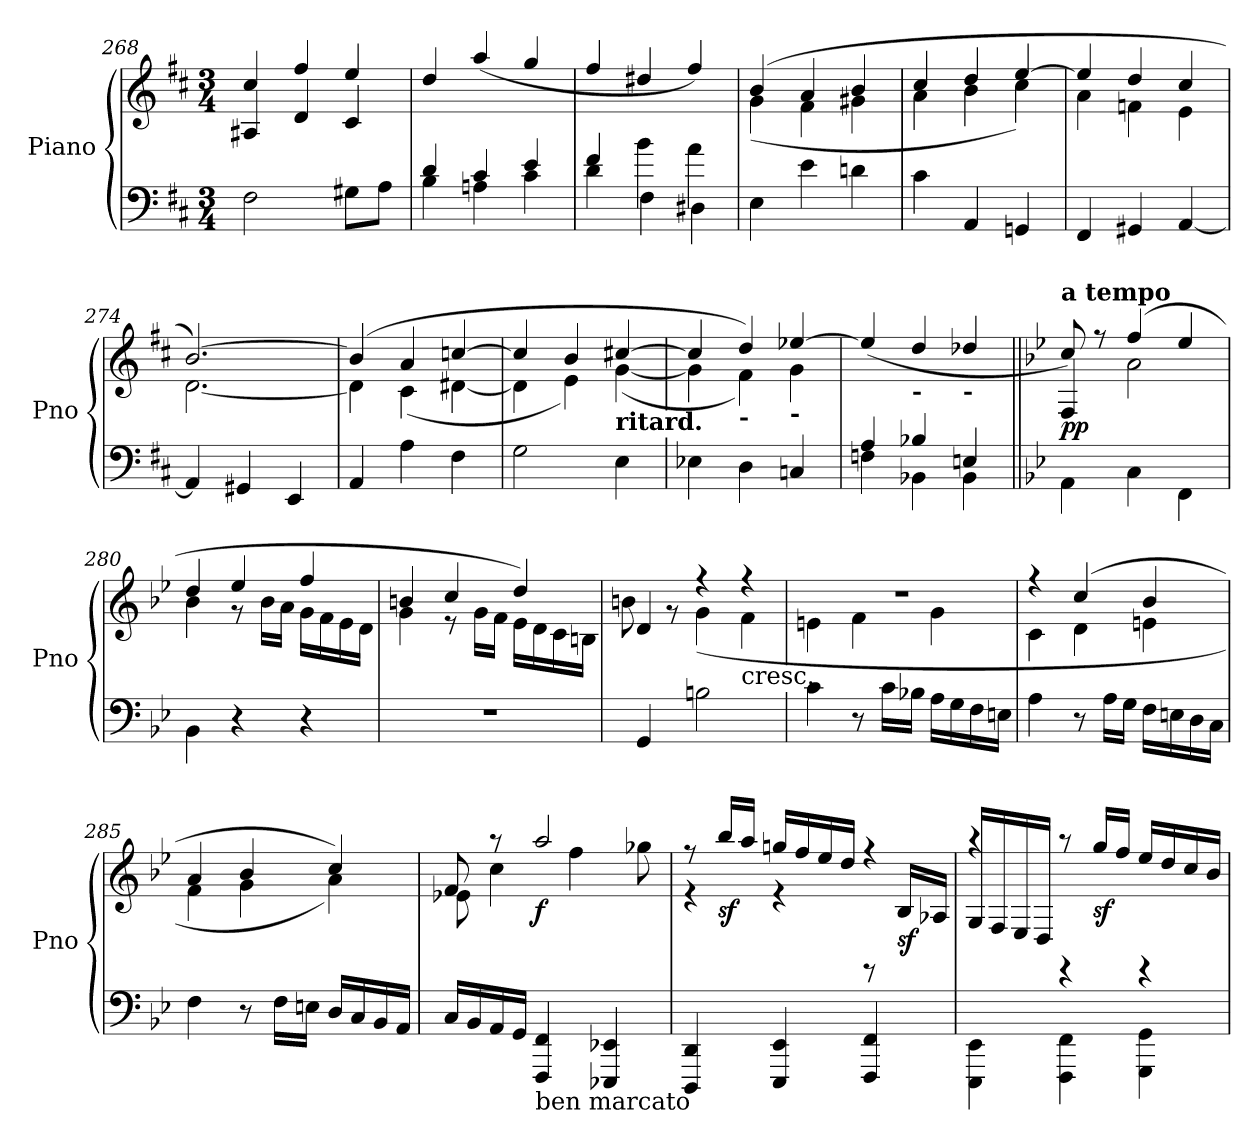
**kern	**kern	**dynam
*part1	*part1	*part1
*staff2	*staff1	*staff1/2
*I"Piano	*	*
*I'Pno	*	*
*clefF4	*clefG2	*
*k[f#c#]	*k[f#c#]	*
*D:	*D:	*
*M3/4	*M3/4	*
=268	=268	=268
*	*^	*
2F#\	4cc#/	4A#X/	.
.	4ff#/	4d/	.
8G#X\L	4ee/	4c#/	.
8A\J	.	.	.
*	*v	*v	*
=269	=269	=269
*^	*	*
4d/	4B\	4dd/	.
4c#/	4An\	(>4aa/	.
4e/	4c#\	4gg/	.
=270	=270	=270	=270
4f#/	4d\	4ff#/	.
4b\	4F#\	4dd#X/	.
4a\	4D#X\	4ff#/)	.
*v	*v	*	*
=271	=271	=271
*	*^	*
4E\	(>4b/	(<4g\	.
4e\	4a/	4f#\	.
4dn\	4b/	4g#X\	.
=272	=272	=272	=272
4c#\	4cc#/	4a\	.
4AA/	4dd/	4b\	.
4GGn/	[4ee/	4cc#\)	.
!!LO:LB:g=z	!!
=273	=273	=273	=273
4FF#/	4ee/]	4a\	.
4GG#X/	4dd/	4fn\	.
[4AA/	4cc#/	4e\	.
=274	=274	=274	=274
4AA/]	[2.b/)	[2.d\	.
4GG#X/	.	.	.
4EE/	.	.	.
=275	=275	=275	=275
4AA/	(>4b/]	4d\]	.
4A\	4a/	(<4c#\	.
4F#\	[4ccn/	[4d#X\	.
=276	=276	=276	=276
2G\	4cc/]	4d#\]	.
.	4b/	4e\)	.
!	!LO:TX:b:B:t=ritard.	!	!
4E\	[4cc#X/	(<[4g\	.
=277	=277	=277	=277
4E-X\	4cc#/]	4g\]	.
!	!LO:TX:b:B:t=-	!	!
4D\	4dd/)	4f#\)	.
!	!LO:TX:b:B:t=-	!	!
4Cn/	[4ee-X/	(<4g\	.
=278	=278	=278	=278
*^	*	*	*
!	!	!LO:TX:b:B:t=-	!	!
*	*	*v	*v	*
4A/	4Fn\	(<4ee-/]	.
!	!	!LO:TX:b:B:t=-	!
4B-X/	4BB-X\	4dd/	.
!	!	!LO:TX:b:B:t=-	!
4En/)	4BB-\	4dd-X/	.
*v	*v	*	*
=279||	=279||	=279||
*k[b-e-]	*k[b-e-]	*
*B-:	*B-:	*
*^	*^	*
!	!	!LO:TX:a:B:t=a tempo	!	!
!LO:TX:a:t=tutte le corde	!	!	!	!
!	!	!	!	!LO:DY:b
*v	*v	*	*	*
4AA\	8cc/)	4F/	pp
.	8rff	.	.
4C\	(>4ff/	2a\	.
4FF\	4ee-/	.	.
=280	=280	=280	=280
4BB-\	4dd/	4b-\	.
4r	4ee-/	8rg	.
.	.	16b-\LL	.
.	.	16a\JJ	.
4r	4ff/	16g\LL	.
.	.	16f\	.
.	.	16e-\	.
.	.	16d\JJ	.
!!LO:LB:g=z	!!
=281	=281	=281	=281
2.r	4bn/	4g\	.
.	4cc/	8re	.
.	.	16g\LL	.
.	.	16f\JJ	.
.	4dd/)	16e-\LL	.
.	.	16d\	.
.	.	16c\	.
.	.	16Bn\JJ	.
=282	=282	=282	=282
4GG/	4d/	8bn\	.
.	.	8rg	.
2Bn\	4rff	(<4g\	.
!	!LO:TX:b:t=cresc.	!	!
.	4rff	4f\	.
=283	=283	=283	=283
4c\	2.rdd	4en\	.
8r	.	4f\	.
16c\LL	.	.	.
16B-X\JJ	.	.	.
16A\LL	.	4g\	.
16G\	.	.	.
16F\	.	.	.
16En\JJ	.	.	.
=284	=284	=284	=284
4A\	4rff	4c\	.
8r	(>4cc/	4d\	.
16A\LL	.	.	.
16G\JJ	.	.	.
16F\LL	4b-/	4en\	.
16En\	.	.	.
16D\	.	.	.
16C\JJ	.	.	.
=285	=285	=285	=285
4F\	4a/	4f\	.
8r	4b-/	4g\	.
16F\LL	.	.	.
16En\JJ	.	.	.
16D/LL	4cc/)	4a\)	.
16C/	.	.	.
16BB-/	.	.	.
16AA/JJ	.	.	.
!!LO:PB:g=z	!!
=286	=286	=286	=286
16C/LL	8f/	8e-X\	.
16BB-/	.	.	.
16AA/	8raa	4cc\	.
16GG/JJ	.	.	.
!LO:TX:b:t=ben marcato	!	!	!
!	!	!	!LO:DY:b
4FFF/ 4FF/	2aa/	.	f
.	.	4ff\	.
4EEE-X/ 4EE-X/	.	.	.
.	.	8gg-X\	.
=287	=287	=287	=287
4DDD/ 4DD/	8rff	4re	.
!	!	!	!LO:DY:b
.	16bb-/LL	.	sf
.	16aa/JJ	.	.
4EEE-/ 4EE-/	16ggn/LL	4re	.
.	16ff/	.	.
.	16ee-/	.	.
.	16dd/JJ	.	.
4FFF/ 4FF/	4rff	8rEE	.
!	!	!	!LO:DY:b
.	.	16B-/LL	sf
.	.	16A-X/JJ	.
=288	=288	=288	=288
4EEE-\ 4EE-\	4r	16G/LL	.
.	.	16F/	.
.	.	16E-/	.
.	.	16D/JJ	.
4FFF\ 4FF\	8r	4rEE	.
!	!	!	!LO:DY:b
.	16gg/LL	.	sf
.	16ff/JJ	.	.
4GGG\ 4GG\	16ee-/LL	4rEE	.
.	16dd/	.	.
.	16cc/	.	.
.	16b-/JJ	.	.
*	*v	*v	*
=	=	=
*-	*-	*-
